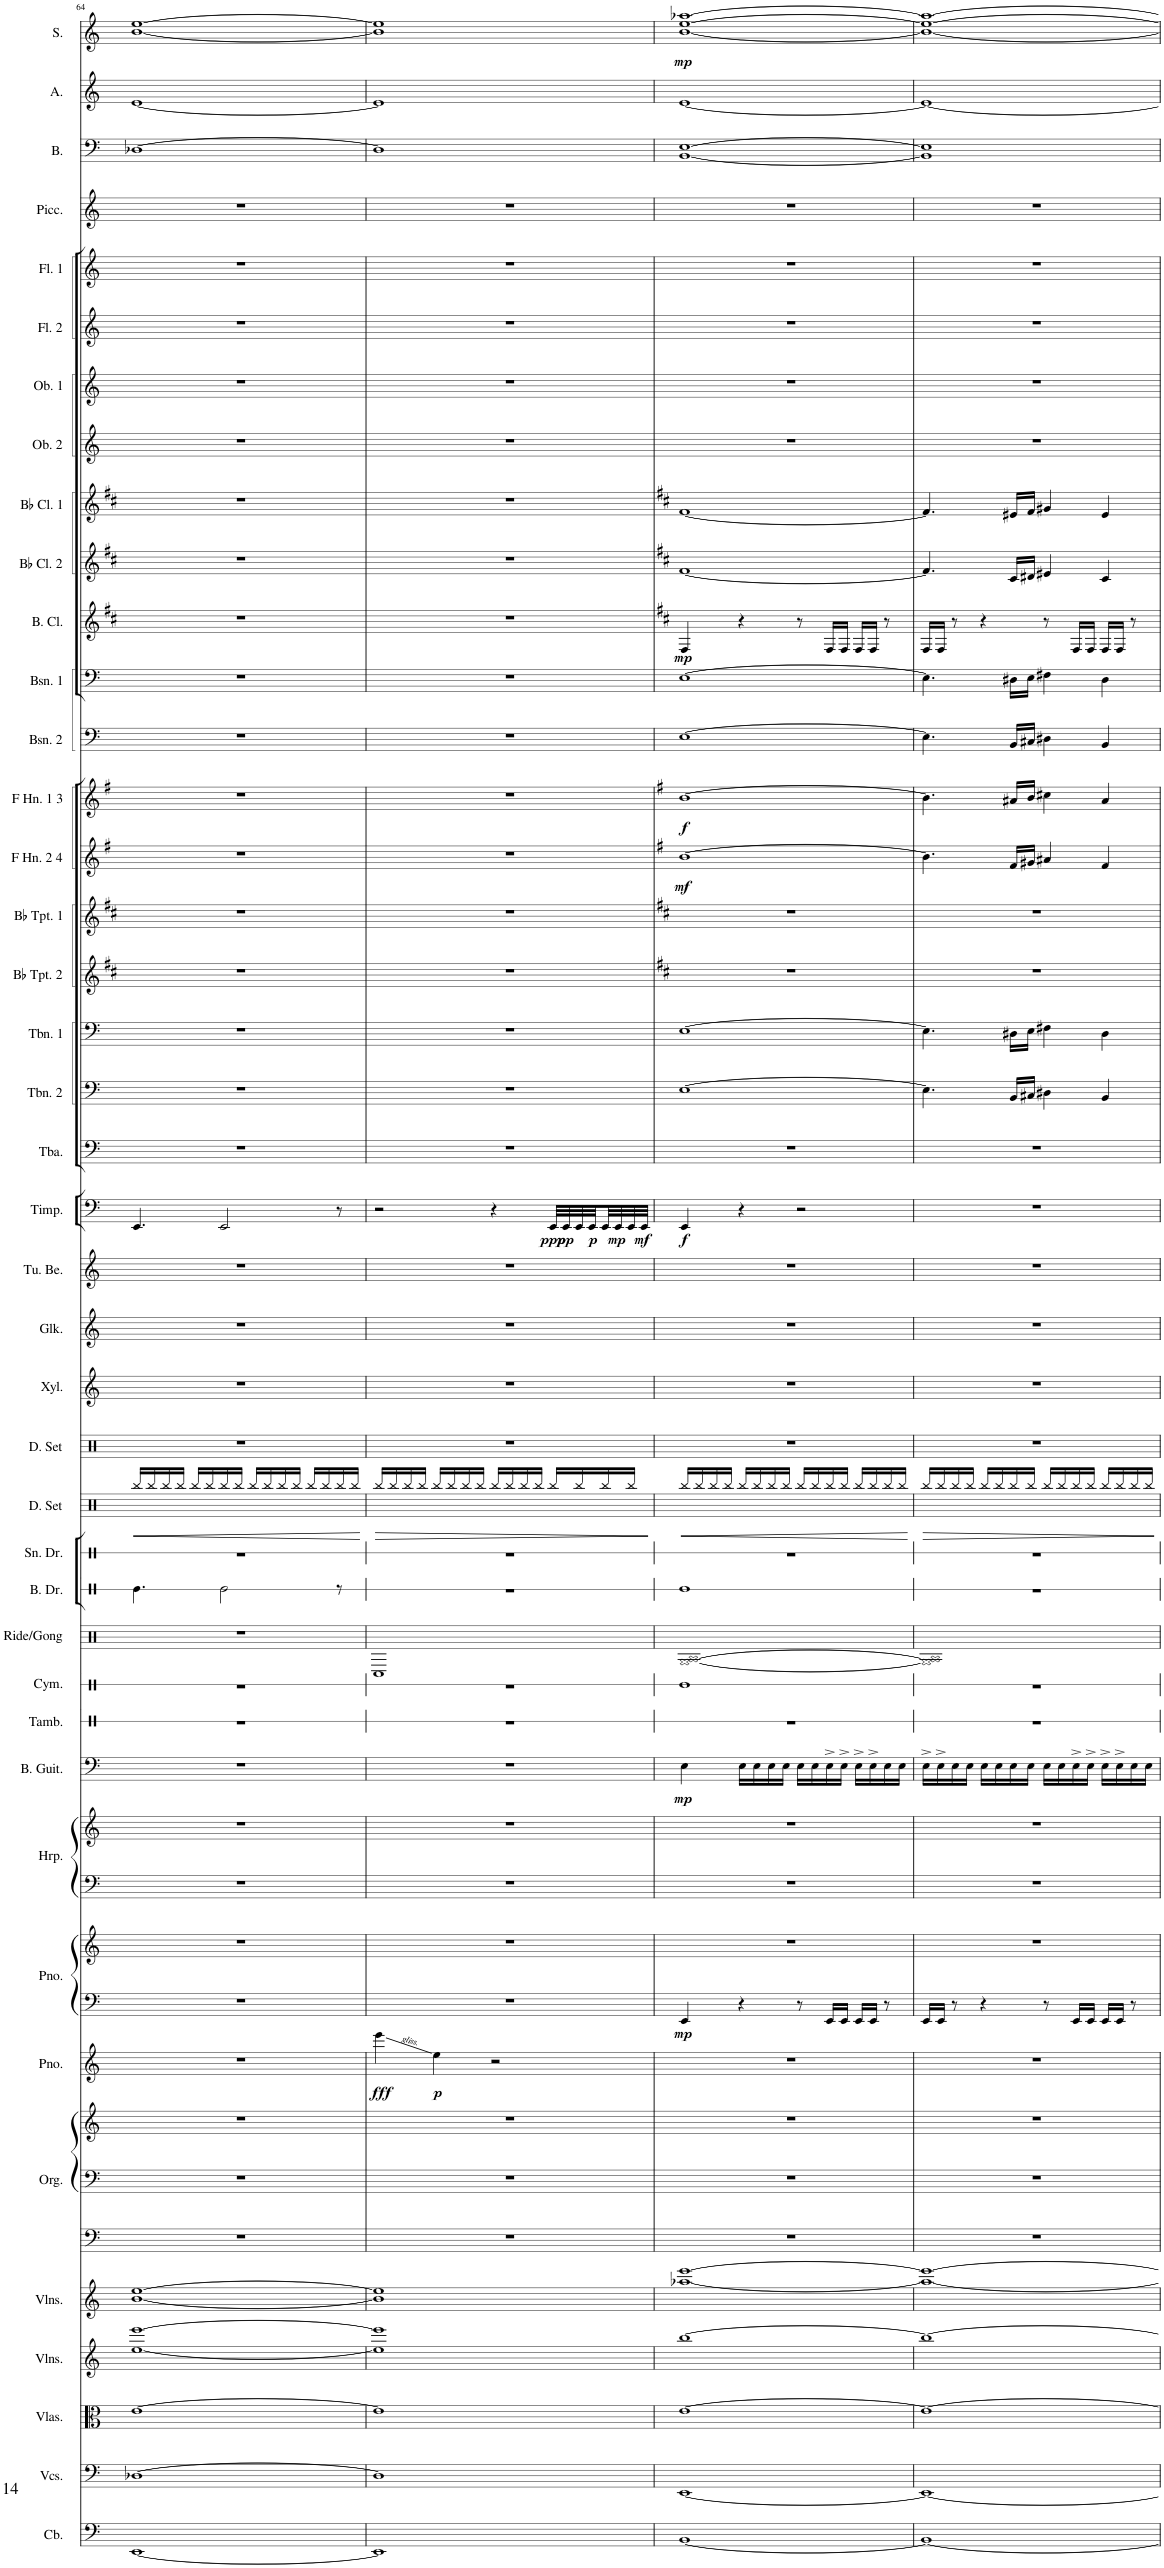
**kern	**kern	**kern	**kern	**kern	**kern	**kern	**kern	**kern	**dynam	**kern	**kern	**dynam	**kern	**kern	**kern	**dynam	**kern	**kern	**kern	**kern	**kern	**kern	**dynam	**kern	**kern	**kern	**kern	**kern	**dynam	**kern	**kern	**kern	**kern	**kern	**kern	**dynam	**kern	**dynam	**kern	**kern	**kern	**dynam	**kern	**kern	**kern	**kern	**kern	**kern	**kern	**kern	**kern	**kern	**dynam
*part41	*part40	*part39	*part38	*part37	*part36	*part36	*part36	*part35	*part35	*part34	*part34	*part34	*part33	*part33	*part32	*part32	*part31	*part30	*part29	*part28	*part27	*part26	*part26	*part25	*part24	*part23	*part22	*part21	*part21	*part20	*part19	*part18	*part17	*part16	*part15	*part15	*part14	*part14	*part13	*part12	*part11	*part11	*part10	*part9	*part8	*part7	*part6	*part5	*part4	*part3	*part2	*part1	*part1
*staff45	*staff44	*staff43	*staff42	*staff41	*staff40	*staff39	*staff38	*staff37	*staff37	*staff36	*staff35	*staff35/36	*staff34	*staff33	*staff32	*staff32	*staff31	*staff30	*staff29	*staff28	*staff27	*staff26	*staff26	*staff25	*staff24	*staff23	*staff22	*staff21	*staff21	*staff20	*staff19	*staff18	*staff17	*staff16	*staff15	*staff15	*staff14	*staff14	*staff13	*staff12	*staff11	*staff11	*staff10	*staff9	*staff8	*staff7	*staff6	*staff5	*staff4	*staff3	*staff2	*staff1	*staff1
*I"Contrabass	*I"Violoncellos	*I"Violas	*I"Violins	*I"Violins	*I"Organ	*	*	*I"Piano	*	*I"Piano	*	*	*I"Harp	*	*I"Bass Guitar	*	*I"Tambourine	*I"Cymbal	*I"Ride Cymbal/Gong	*I"Bass Drum	*I"Snare Drum	*I"Drumset	*	*I"Drumset	*I"Xylophone	*I"Glockenspiel	*I"Tubular Bells	*I"Timpani	*	*I"Tuba	*I"Trombone 2	*I"Trombone 1	*I"Bb Trumpet 2	*I"Bb Trumpet 1	*I"F Horn 2 &amp; 4	*	*I"F Horn 1 &amp; 3	*	*I"Bassoon 2	*I"Bassoon 1	*I"Bass Clarinet	*	*I"Bb Clarinet 2	*I"Bb Clarinet 1	*I"Oboe 2	*I"Oboe 1	*I"Flute 2	*I"Flute 1	*I"Piccolo	*I"Bass	*I"Alto	*I"Soprano	*
*I'Cb.	*I'Vcs.	*I'Vlas.	*I'Vlns.	*I'Vlns.	*I'Org.	*	*	*I'Pno.	*	*I'Pno.	*	*	*I'Hrp.	*	*I'B. Guit.	*	*I'Tamb.	*I'Cym.	*I'Ride/Gong	*I'B. Dr.	*I'Sn. Dr.	*I'D. Set	*	*I'D. Set	*I'Xyl.	*I'Glk.	*I'Tu. Be.	*I'Timp.	*	*I'Tba.	*I'Tbn. 2	*I'Tbn. 1	*I'Bb Tpt. 2	*I'Bb Tpt. 1	*I'F Hn. 2 4	*	*I'F Hn. 1 3	*	*I'Bsn. 2	*I'Bsn. 1	*I'B. Cl.	*	*I'Bb Cl. 2	*I'Bb Cl. 1	*I'Ob. 2	*I'Ob. 1	*I'Fl. 2	*I'Fl. 1	*I'Picc.	*I'B.	*I'A.	*I'S.	*
!!LO:PB:g=z
*clefF4	*clefF4	*clefC3	*clefG2	*clefG2	*clefF4	*clefF4	*clefG2	*clefG2	*	*clefF4	*clefG2	*	*clefF4	*clefG2	*clefF4	*	*clefX	*clefX	*clefX	*clefX	*clefX	*clefX	*	*clefX	*clefG2	*clefG2	*clefG2	*clefF4	*	*clefF4	*clefF4	*clefF4	*clefG2	*clefG2	*clefG2	*	*clefG2	*	*clefF4	*clefF4	*clefG2	*	*clefG2	*clefG2	*clefG2	*clefG2	*clefG2	*clefG2	*clefG2	*clefF4	*clefG2	*clefG2	*
*Trd7c12	*	*	*	*	*	*	*	*	*	*	*	*	*	*	*Trd7c12	*	*	*	*	*	*	*	*	*	*Trd-7c-12	*Trd-14c-24	*	*	*	*	*	*	*Trd1c2	*Trd1c2	*Trd4c7	*	*Trd4c7	*	*	*	*Trd8c14	*	*Trd1c2	*Trd1c2	*	*	*	*	*Trd-7c-12	*	*	*	*
*k[]	*k[]	*k[]	*k[]	*k[]	*k[]	*k[]	*k[]	*k[]	*	*k[]	*k[]	*	*k[]	*k[]	*k[]	*	*k[]	*k[]	*k[]	*k[]	*k[]	*k[]	*	*k[]	*k[]	*k[]	*k[]	*k[]	*	*k[]	*k[]	*k[]	*k[f#c#]	*k[f#c#]	*k[f#]	*	*k[f#]	*	*k[]	*k[]	*k[f#c#]	*	*k[f#c#]	*k[f#c#]	*k[]	*k[]	*k[]	*k[]	*k[]	*k[]	*k[]	*k[]	*
*M4/4	*M4/4	*M4/4	*M4/4	*M4/4	*M4/4	*M4/4	*M4/4	*M4/4	*	*M4/4	*M4/4	*	*M4/4	*M4/4	*M4/4	*	*M4/4	*M4/4	*M4/4	*M4/4	*M4/4	*M4/4	*	*M4/4	*M4/4	*M4/4	*M4/4	*M4/4	*	*M4/4	*M4/4	*M4/4	*M4/4	*M4/4	*M4/4	*	*M4/4	*	*M4/4	*M4/4	*M4/4	*	*M4/4	*M4/4	*M4/4	*M4/4	*M4/4	*M4/4	*M4/4	*M4/4	*M4/4	*M4/4	*
=64	=64	=64	=64	=64	=64	=64	=64	=64	=64	=64	=64	=64	=64	=64	=64	=64	=64	=64	=64	=64	=64	=64	=64	=64	=64	=64	=64	=64	=64	=64	=64	=64	=64	=64	=64	=64	=64	=64	=64	=64	=64	=64	=64	=64	=64	=64	=64	=64	=64	=64	=64	=64	=64
!	!	!	!	!	!	!	!	!	!	!	!	!	!	!	!	!	!	!	!	!	!	!	!LO:HP:b	!	!	!	!	!	!	!	!	!	!	!	!	!	!	!	!	!	!	!	!	!	!	!	!	!	!	!	!	!	!
[1EE	[1D-X	[1e	[1ee [1eee	[1b [1ee	1r	1r	1r	1r	.	1r	1r	.	1r	1r	1r	.	1r	1r	1r	4.Re\	1r	16Rbb/LL	<	1r	1r	1r	1r	4.EE/	.	1r	1r	1r	1r	1r	1r	.	1r	.	1r	1r	1r	.	1r	1r	1r	1r	1r	1r	1r	[1D-X	[1e	[1b [1ee	.
.	.	.	.	.	.	.	.	.	.	.	.	.	.	.	.	.	.	.	.	.	.	16Rbb/	.	.	.	.	.	.	.	.	.	.	.	.	.	.	.	.	.	.	.	.	.	.	.	.	.	.	.	.	.	.	.
.	.	.	.	.	.	.	.	.	.	.	.	.	.	.	.	.	.	.	.	.	.	16Rbb/	.	.	.	.	.	.	.	.	.	.	.	.	.	.	.	.	.	.	.	.	.	.	.	.	.	.	.	.	.	.	.
.	.	.	.	.	.	.	.	.	.	.	.	.	.	.	.	.	.	.	.	.	.	16Rbb/JJ	.	.	.	.	.	.	.	.	.	.	.	.	.	.	.	.	.	.	.	.	.	.	.	.	.	.	.	.	.	.	.
.	.	.	.	.	.	.	.	.	.	.	.	.	.	.	.	.	.	.	.	.	.	16Rbb/LL	.	.	.	.	.	.	.	.	.	.	.	.	.	.	.	.	.	.	.	.	.	.	.	.	.	.	.	.	.	.	.
.	.	.	.	.	.	.	.	.	.	.	.	.	.	.	.	.	.	.	.	.	.	16Rbb/	.	.	.	.	.	.	.	.	.	.	.	.	.	.	.	.	.	.	.	.	.	.	.	.	.	.	.	.	.	.	.
.	.	.	.	.	.	.	.	.	.	.	.	.	.	.	.	.	.	.	.	2Re\	.	16Rbb/	.	.	.	.	.	2EE/	.	.	.	.	.	.	.	.	.	.	.	.	.	.	.	.	.	.	.	.	.	.	.	.	.
.	.	.	.	.	.	.	.	.	.	.	.	.	.	.	.	.	.	.	.	.	.	16Rbb/JJ	.	.	.	.	.	.	.	.	.	.	.	.	.	.	.	.	.	.	.	.	.	.	.	.	.	.	.	.	.	.	.
.	.	.	.	.	.	.	.	.	.	.	.	.	.	.	.	.	.	.	.	.	.	16Rbb/LL	.	.	.	.	.	.	.	.	.	.	.	.	.	.	.	.	.	.	.	.	.	.	.	.	.	.	.	.	.	.	.
.	.	.	.	.	.	.	.	.	.	.	.	.	.	.	.	.	.	.	.	.	.	16Rbb/	.	.	.	.	.	.	.	.	.	.	.	.	.	.	.	.	.	.	.	.	.	.	.	.	.	.	.	.	.	.	.
.	.	.	.	.	.	.	.	.	.	.	.	.	.	.	.	.	.	.	.	.	.	16Rbb/	.	.	.	.	.	.	.	.	.	.	.	.	.	.	.	.	.	.	.	.	.	.	.	.	.	.	.	.	.	.	.
.	.	.	.	.	.	.	.	.	.	.	.	.	.	.	.	.	.	.	.	.	.	16Rbb/JJ	.	.	.	.	.	.	.	.	.	.	.	.	.	.	.	.	.	.	.	.	.	.	.	.	.	.	.	.	.	.	.
.	.	.	.	.	.	.	.	.	.	.	.	.	.	.	.	.	.	.	.	.	.	16Rbb/LL	.	.	.	.	.	.	.	.	.	.	.	.	.	.	.	.	.	.	.	.	.	.	.	.	.	.	.	.	.	.	.
.	.	.	.	.	.	.	.	.	.	.	.	.	.	.	.	.	.	.	.	.	.	16Rbb/	.	.	.	.	.	.	.	.	.	.	.	.	.	.	.	.	.	.	.	.	.	.	.	.	.	.	.	.	.	.	.
.	.	.	.	.	.	.	.	.	.	.	.	.	.	.	.	.	.	.	.	8r	.	16Rbb/	.	.	.	.	.	8r	.	.	.	.	.	.	.	.	.	.	.	.	.	.	.	.	.	.	.	.	.	.	.	.	.
.	.	.	.	.	.	.	.	.	.	.	.	.	.	.	.	.	.	.	.	.	.	16Rbb/JJ	.	.	.	.	.	.	.	.	.	.	.	.	.	.	.	.	.	.	.	.	.	.	.	.	.	.	.	.	.	.	.
.	.	.	.	.	.	.	.	.	.	.	.	.	.	.	.	.	.	.	.	.	.	.	[	.	.	.	.	.	.	.	.	.	.	.	.	.	.	.	.	.	.	.	.	.	.	.	.	.	.	.	.	.	.
=65	=65	=65	=65	=65	=65	=65	=65	=65	=65	=65	=65	=65	=65	=65	=65	=65	=65	=65	=65	=65	=65	=65	=65	=65	=65	=65	=65	=65	=65	=65	=65	=65	=65	=65	=65	=65	=65	=65	=65	=65	=65	=65	=65	=65	=65	=65	=65	=65	=65	=65	=65	=65	=65
!	!	!	!	!	!	!	!	!	!LO:DY:b	!	!	!	!	!	!	!	!	!	!	!	!	!	!LO:HP:b	!	!	!	!	!	!	!	!	!	!	!	!	!	!	!	!	!	!	!	!	!	!	!	!	!	!	!	!	!	!
1EE]	1D-]	1e]	1ee] 1eee]	1b] 1ee]	1r	1r	1r	4eee\	fff	1r	1r	.	1r	1r	1r	.	1r	1r	1C	1r	1r	16Rbb/LL	>	1r	1r	1r	1r	2r	.	1r	1r	1r	1r	1r	1r	.	1r	.	1r	1r	1r	.	1r	1r	1r	1r	1r	1r	1r	1D-]	1e]	1b] 1ee]	.
.	.	.	.	.	.	.	.	.	.	.	.	.	.	.	.	.	.	.	.	.	.	16Rbb/	.	.	.	.	.	.	.	.	.	.	.	.	.	.	.	.	.	.	.	.	.	.	.	.	.	.	.	.	.	.	.
.	.	.	.	.	.	.	.	.	.	.	.	.	.	.	.	.	.	.	.	.	.	16Rbb/	.	.	.	.	.	.	.	.	.	.	.	.	.	.	.	.	.	.	.	.	.	.	.	.	.	.	.	.	.	.	.
.	.	.	.	.	.	.	.	.	.	.	.	.	.	.	.	.	.	.	.	.	.	16Rbb/JJ	.	.	.	.	.	.	.	.	.	.	.	.	.	.	.	.	.	.	.	.	.	.	.	.	.	.	.	.	.	.	.
!	!	!	!	!	!	!	!	!	!LO:DY:b	!	!	!	!	!	!	!	!	!	!	!	!	!	!	!	!	!	!	!	!	!	!	!	!	!	!	!	!	!	!	!	!	!	!	!	!	!	!	!	!	!	!	!	!
.	.	.	.	.	.	.	.	4ee\	p	.	.	.	.	.	.	.	.	.	.	.	.	16Rbb/LL	.	.	.	.	.	.	.	.	.	.	.	.	.	.	.	.	.	.	.	.	.	.	.	.	.	.	.	.	.	.	.
.	.	.	.	.	.	.	.	.	.	.	.	.	.	.	.	.	.	.	.	.	.	16Rbb/	.	.	.	.	.	.	.	.	.	.	.	.	.	.	.	.	.	.	.	.	.	.	.	.	.	.	.	.	.	.	.
.	.	.	.	.	.	.	.	.	.	.	.	.	.	.	.	.	.	.	.	.	.	16Rbb/	.	.	.	.	.	.	.	.	.	.	.	.	.	.	.	.	.	.	.	.	.	.	.	.	.	.	.	.	.	.	.
.	.	.	.	.	.	.	.	.	.	.	.	.	.	.	.	.	.	.	.	.	.	16Rbb/JJ	.	.	.	.	.	.	.	.	.	.	.	.	.	.	.	.	.	.	.	.	.	.	.	.	.	.	.	.	.	.	.
.	.	.	.	.	.	.	.	2r	.	.	.	.	.	.	.	.	.	.	.	.	.	16Rbb/LL	.	.	.	.	.	4r	.	.	.	.	.	.	.	.	.	.	.	.	.	.	.	.	.	.	.	.	.	.	.	.	.
.	.	.	.	.	.	.	.	.	.	.	.	.	.	.	.	.	.	.	.	.	.	16Rbb/	.	.	.	.	.	.	.	.	.	.	.	.	.	.	.	.	.	.	.	.	.	.	.	.	.	.	.	.	.	.	.
.	.	.	.	.	.	.	.	.	.	.	.	.	.	.	.	.	.	.	.	.	.	16Rbb/	.	.	.	.	.	.	.	.	.	.	.	.	.	.	.	.	.	.	.	.	.	.	.	.	.	.	.	.	.	.	.
.	.	.	.	.	.	.	.	.	.	.	.	.	.	.	.	.	.	.	.	.	.	16Rbb/JJ	.	.	.	.	.	.	.	.	.	.	.	.	.	.	.	.	.	.	.	.	.	.	.	.	.	.	.	.	.	.	.
!	!	!	!	!	!	!	!	!	!	!	!	!	!	!	!	!	!	!	!	!	!	!	!	!	!	!	!	!	!LO:DY:b	!	!	!	!	!	!	!	!	!	!	!	!	!	!	!	!	!	!	!	!	!	!	!	!
.	.	.	.	.	.	.	.	.	.	.	.	.	.	.	.	.	.	.	.	.	.	16Rbb/LL	.	.	.	.	.	32EE/LLL	ppp	.	.	.	.	.	.	.	.	.	.	.	.	.	.	.	.	.	.	.	.	.	.	.	.
!	!	!	!	!	!	!	!	!	!	!	!	!	!	!	!	!	!	!	!	!	!	!	!	!	!	!	!	!	!LO:DY:b	!	!	!	!	!	!	!	!	!	!	!	!	!	!	!	!	!	!	!	!	!	!	!	!
.	.	.	.	.	.	.	.	.	.	.	.	.	.	.	.	.	.	.	.	.	.	.	.	.	.	.	.	32EE/	pp	.	.	.	.	.	.	.	.	.	.	.	.	.	.	.	.	.	.	.	.	.	.	.	.
.	.	.	.	.	.	.	.	.	.	.	.	.	.	.	.	.	.	.	.	.	.	16Rbb/	.	.	.	.	.	32EE/	.	.	.	.	.	.	.	.	.	.	.	.	.	.	.	.	.	.	.	.	.	.	.	.	.
!	!	!	!	!	!	!	!	!	!	!	!	!	!	!	!	!	!	!	!	!	!	!	!	!	!	!	!	!	!LO:DY:b	!	!	!	!	!	!	!	!	!	!	!	!	!	!	!	!	!	!	!	!	!	!	!	!
.	.	.	.	.	.	.	.	.	.	.	.	.	.	.	.	.	.	.	.	.	.	.	.	.	.	.	.	32EE/	p	.	.	.	.	.	.	.	.	.	.	.	.	.	.	.	.	.	.	.	.	.	.	.	.
.	.	.	.	.	.	.	.	.	.	.	.	.	.	.	.	.	.	.	.	.	.	16Rbb/	.	.	.	.	.	32EE/	.	.	.	.	.	.	.	.	.	.	.	.	.	.	.	.	.	.	.	.	.	.	.	.	.
!	!	!	!	!	!	!	!	!	!	!	!	!	!	!	!	!	!	!	!	!	!	!	!	!	!	!	!	!	!LO:DY:b	!	!	!	!	!	!	!	!	!	!	!	!	!	!	!	!	!	!	!	!	!	!	!	!
.	.	.	.	.	.	.	.	.	.	.	.	.	.	.	.	.	.	.	.	.	.	.	.	.	.	.	.	32EE/	mp	.	.	.	.	.	.	.	.	.	.	.	.	.	.	.	.	.	.	.	.	.	.	.	.
.	.	.	.	.	.	.	.	.	.	.	.	.	.	.	.	.	.	.	.	.	.	16Rbb/JJ	.	.	.	.	.	32EE/	.	.	.	.	.	.	.	.	.	.	.	.	.	.	.	.	.	.	.	.	.	.	.	.	.
!	!	!	!	!	!	!	!	!	!	!	!	!	!	!	!	!	!	!	!	!	!	!	!	!	!	!	!	!	!LO:DY:b	!	!	!	!	!	!	!	!	!	!	!	!	!	!	!	!	!	!	!	!	!	!	!	!
.	.	.	.	.	.	.	.	.	.	.	.	.	.	.	.	.	.	.	.	.	.	.	.	.	.	.	.	32EE/JJJ	mf	.	.	.	.	.	.	.	.	.	.	.	.	.	.	.	.	.	.	.	.	.	.	.	.
.	.	.	.	.	.	.	.	.	.	.	.	.	.	.	.	.	.	.	.	.	.	.	]	.	.	.	.	.	.	.	.	.	.	.	.	.	.	.	.	.	.	.	.	.	.	.	.	.	.	.	.	.	.
=66	=66	=66	=66	=66	=66	=66	=66	=66	=66	=66	=66	=66	=66	=66	=66	=66	=66	=66	=66	=66	=66	=66	=66	=66	=66	=66	=66	=66	=66	=66	=66	=66	=66	=66	=66	=66	=66	=66	=66	=66	=66	=66	=66	=66	=66	=66	=66	=66	=66	=66	=66	=66	=66
*k[]	*k[]	*k[]	*k[]	*k[]	*k[]	*k[]	*k[]	*k[]	*	*k[]	*k[]	*	*k[]	*k[]	*k[]	*	*	*	*	*	*	*	*	*	*k[]	*k[]	*k[]	*k[]	*	*k[]	*k[]	*k[]	*k[f#c#]	*k[f#c#]	*k[f#]	*	*k[f#]	*	*k[]	*k[]	*k[f#c#]	*	*k[f#c#]	*k[f#c#]	*k[]	*k[]	*k[]	*k[]	*k[]	*k[]	*k[]	*k[]	*
!	!	!	!	!	!	!	!	!	!	!	!	!LO:DY:b=2	!	!	!	!LO:DY:b	!	!	!	!	!	!	!LO:HP:b	!	!	!	!	!	!LO:DY:b	!	!	!	!	!	!	!LO:DY:b	!	!LO:DY:b	!	!	!	!LO:DY:b	!	!	!	!	!	!	!	!	!	!	!LO:DY:b
[1BB	[1EE	[1e	[1bb	[1aa-X [1eee	1r	1r	1r	1r	.	4EE/	1r	mp	1r	1r	4E\	mp	1r	1Re	[1G [1A	1Re	1r	16Rbb/LL	<	1r	1r	1r	1r	4EE/	f	1r	[1E	[1E	1r	1r	[1b	mf	[1b	f	[1E	[1E	4F#/	mp	[1f#	[1f#	1r	1r	1r	1r	1r	[1BB [1E	[1e	[1b [1ee [1aa-X	mp
.	.	.	.	.	.	.	.	.	.	.	.	.	.	.	.	.	.	.	.	.	.	16Rbb/	.	.	.	.	.	.	.	.	.	.	.	.	.	.	.	.	.	.	.	.	.	.	.	.	.	.	.	.	.	.	.
.	.	.	.	.	.	.	.	.	.	.	.	.	.	.	.	.	.	.	.	.	.	16Rbb/	.	.	.	.	.	.	.	.	.	.	.	.	.	.	.	.	.	.	.	.	.	.	.	.	.	.	.	.	.	.	.
.	.	.	.	.	.	.	.	.	.	.	.	.	.	.	.	.	.	.	.	.	.	16Rbb/JJ	.	.	.	.	.	.	.	.	.	.	.	.	.	.	.	.	.	.	.	.	.	.	.	.	.	.	.	.	.	.	.
.	.	.	.	.	.	.	.	.	.	4r	.	.	.	.	16E\LL	.	.	.	.	.	.	16Rbb/LL	.	.	.	.	.	4r	.	.	.	.	.	.	.	.	.	.	.	.	4r	.	.	.	.	.	.	.	.	.	.	.	.
.	.	.	.	.	.	.	.	.	.	.	.	.	.	.	16E\	.	.	.	.	.	.	16Rbb/	.	.	.	.	.	.	.	.	.	.	.	.	.	.	.	.	.	.	.	.	.	.	.	.	.	.	.	.	.	.	.
.	.	.	.	.	.	.	.	.	.	.	.	.	.	.	16E\	.	.	.	.	.	.	16Rbb/	.	.	.	.	.	.	.	.	.	.	.	.	.	.	.	.	.	.	.	.	.	.	.	.	.	.	.	.	.	.	.
.	.	.	.	.	.	.	.	.	.	.	.	.	.	.	16E\JJ	.	.	.	.	.	.	16Rbb/JJ	.	.	.	.	.	.	.	.	.	.	.	.	.	.	.	.	.	.	.	.	.	.	.	.	.	.	.	.	.	.	.
.	.	.	.	.	.	.	.	.	.	8r	.	.	.	.	16E\LL	.	.	.	.	.	.	16Rbb/LL	.	.	.	.	.	2r	.	.	.	.	.	.	.	.	.	.	.	.	8r	.	.	.	.	.	.	.	.	.	.	.	.
.	.	.	.	.	.	.	.	.	.	.	.	.	.	.	16E\	.	.	.	.	.	.	16Rbb/	.	.	.	.	.	.	.	.	.	.	.	.	.	.	.	.	.	.	.	.	.	.	.	.	.	.	.	.	.	.	.
.	.	.	.	.	.	.	.	.	.	16EE/LL	.	.	.	.	16E^\	.	.	.	.	.	.	16Rbb/	.	.	.	.	.	.	.	.	.	.	.	.	.	.	.	.	.	.	16F#/LL	.	.	.	.	.	.	.	.	.	.	.	.
.	.	.	.	.	.	.	.	.	.	16EE/JJ	.	.	.	.	16E^\JJ	.	.	.	.	.	.	16Rbb/JJ	.	.	.	.	.	.	.	.	.	.	.	.	.	.	.	.	.	.	16F#/JJ	.	.	.	.	.	.	.	.	.	.	.	.
.	.	.	.	.	.	.	.	.	.	16EE/LL	.	.	.	.	16E^\LL	.	.	.	.	.	.	16Rbb/LL	.	.	.	.	.	.	.	.	.	.	.	.	.	.	.	.	.	.	16F#/LL	.	.	.	.	.	.	.	.	.	.	.	.
.	.	.	.	.	.	.	.	.	.	16EE/JJ	.	.	.	.	16E^\	.	.	.	.	.	.	16Rbb/	.	.	.	.	.	.	.	.	.	.	.	.	.	.	.	.	.	.	16F#/JJ	.	.	.	.	.	.	.	.	.	.	.	.
.	.	.	.	.	.	.	.	.	.	8r	.	.	.	.	16E\	.	.	.	.	.	.	16Rbb/	.	.	.	.	.	.	.	.	.	.	.	.	.	.	.	.	.	.	8r	.	.	.	.	.	.	.	.	.	.	.	.
.	.	.	.	.	.	.	.	.	.	.	.	.	.	.	16E\JJ	.	.	.	.	.	.	16Rbb/JJ	.	.	.	.	.	.	.	.	.	.	.	.	.	.	.	.	.	.	.	.	.	.	.	.	.	.	.	.	.	.	.
.	.	.	.	.	.	.	.	.	.	.	.	.	.	.	.	.	.	.	.	.	.	.	[	.	.	.	.	.	.	.	.	.	.	.	.	.	.	.	.	.	.	.	.	.	.	.	.	.	.	.	.	.	.
=67	=67	=67	=67	=67	=67	=67	=67	=67	=67	=67	=67	=67	=67	=67	=67	=67	=67	=67	=67	=67	=67	=67	=67	=67	=67	=67	=67	=67	=67	=67	=67	=67	=67	=67	=67	=67	=67	=67	=67	=67	=67	=67	=67	=67	=67	=67	=67	=67	=67	=67	=67	=67	=67
!	!	!	!	!	!	!	!	!	!	!	!	!	!	!	!	!	!	!	!	!	!	!	!LO:HP:b	!	!	!	!	!	!	!	!	!	!	!	!	!	!	!	!	!	!	!	!	!	!	!	!	!	!	!	!	!	!
1BB_	1EE_	1e_	1bb_	1aa-_ 1eee_	1r	1r	1r	1r	.	16EE/LL	1r	.	1r	1r	16E^\LL	.	1r	1r	1G] 1A]	1r	1r	16Rbb/LL	>	1r	1r	1r	1r	1r	.	1r	4.E\]	4.E\]	1r	1r	4.b\]	.	4.b\]	.	4.E\]	4.E\]	16F#/LL	.	4.f#/]	4.f#/]	1r	1r	1r	1r	1r	1BB] 1E]	1e_	1b_ 1ee_ 1aa-_	.
.	.	.	.	.	.	.	.	.	.	16EE/JJ	.	.	.	.	16E^\	.	.	.	.	.	.	16Rbb/	.	.	.	.	.	.	.	.	.	.	.	.	.	.	.	.	.	.	16F#/JJ	.	.	.	.	.	.	.	.	.	.	.	.
.	.	.	.	.	.	.	.	.	.	8r	.	.	.	.	16E\	.	.	.	.	.	.	16Rbb/	.	.	.	.	.	.	.	.	.	.	.	.	.	.	.	.	.	.	8r	.	.	.	.	.	.	.	.	.	.	.	.
.	.	.	.	.	.	.	.	.	.	.	.	.	.	.	16E\JJ	.	.	.	.	.	.	16Rbb/JJ	.	.	.	.	.	.	.	.	.	.	.	.	.	.	.	.	.	.	.	.	.	.	.	.	.	.	.	.	.	.	.
.	.	.	.	.	.	.	.	.	.	4r	.	.	.	.	16E\LL	.	.	.	.	.	.	16Rbb/LL	.	.	.	.	.	.	.	.	.	.	.	.	.	.	.	.	.	.	4r	.	.	.	.	.	.	.	.	.	.	.	.
.	.	.	.	.	.	.	.	.	.	.	.	.	.	.	16E\	.	.	.	.	.	.	16Rbb/	.	.	.	.	.	.	.	.	.	.	.	.	.	.	.	.	.	.	.	.	.	.	.	.	.	.	.	.	.	.	.
.	.	.	.	.	.	.	.	.	.	.	.	.	.	.	16E\	.	.	.	.	.	.	16Rbb/	.	.	.	.	.	.	.	.	16BB/LL	16D#X\LL	.	.	16f#/LL	.	16a#X/LL	.	16BB/LL	16D#X\LL	.	.	16c#/LL	16e#X/LL	.	.	.	.	.	.	.	.	.
.	.	.	.	.	.	.	.	.	.	.	.	.	.	.	16E\JJ	.	.	.	.	.	.	16Rbb/JJ	.	.	.	.	.	.	.	.	16C#X/JJ	16E\JJ	.	.	16g#X/JJ	.	16b/JJ	.	16C#X/JJ	16E\JJ	.	.	16d#X/JJ	16f#/JJ	.	.	.	.	.	.	.	.	.
.	.	.	.	.	.	.	.	.	.	8r	.	.	.	.	16E\LL	.	.	.	.	.	.	16Rbb/LL	.	.	.	.	.	.	.	.	4D#X\	4F#X\	.	.	4a#X/	.	4cc#X\	.	4D#X\	4F#X\	8r	.	4e#X/	4g#X/	.	.	.	.	.	.	.	.	.
.	.	.	.	.	.	.	.	.	.	.	.	.	.	.	16E\	.	.	.	.	.	.	16Rbb/	.	.	.	.	.	.	.	.	.	.	.	.	.	.	.	.	.	.	.	.	.	.	.	.	.	.	.	.	.	.	.
.	.	.	.	.	.	.	.	.	.	16EE/LL	.	.	.	.	16E^\	.	.	.	.	.	.	16Rbb/	.	.	.	.	.	.	.	.	.	.	.	.	.	.	.	.	.	.	16F#/LL	.	.	.	.	.	.	.	.	.	.	.	.
.	.	.	.	.	.	.	.	.	.	16EE/JJ	.	.	.	.	16E^\JJ	.	.	.	.	.	.	16Rbb/JJ	.	.	.	.	.	.	.	.	.	.	.	.	.	.	.	.	.	.	16F#/JJ	.	.	.	.	.	.	.	.	.	.	.	.
.	.	.	.	.	.	.	.	.	.	16EE/LL	.	.	.	.	16E^\LL	.	.	.	.	.	.	16Rbb/LL	.	.	.	.	.	.	.	.	4BB/	4D#\	.	.	4f#/	.	4a#/	.	4BB/	4D#\	16F#/LL	.	4c#/	4e#/	.	.	.	.	.	.	.	.	.
.	.	.	.	.	.	.	.	.	.	16EE/JJ	.	.	.	.	16E^\	.	.	.	.	.	.	16Rbb/	.	.	.	.	.	.	.	.	.	.	.	.	.	.	.	.	.	.	16F#/JJ	.	.	.	.	.	.	.	.	.	.	.	.
.	.	.	.	.	.	.	.	.	.	8r	.	.	.	.	16E\	.	.	.	.	.	.	16Rbb/	.	.	.	.	.	.	.	.	.	.	.	.	.	.	.	.	.	.	8r	.	.	.	.	.	.	.	.	.	.	.	.
.	.	.	.	.	.	.	.	.	.	.	.	.	.	.	16E\JJ	.	.	.	.	.	.	16Rbb/JJ	.	.	.	.	.	.	.	.	.	.	.	.	.	.	.	.	.	.	.	.	.	.	.	.	.	.	.	.	.	.	.
.	.	.	.	.	.	.	.	.	.	.	.	.	.	.	.	.	.	.	.	.	.	.	]	.	.	.	.	.	.	.	.	.	.	.	.	.	.	.	.	.	.	.	.	.	.	.	.	.	.	.	.	.	.
=	=	=	=	=	=	=	=	=	=	=	=	=	=	=	=	=	=	=	=	=	=	=	=	=	=	=	=	=	=	=	=	=	=	=	=	=	=	=	=	=	=	=	=	=	=	=	=	=	=	=	=	=	=
*-	*-	*-	*-	*-	*-	*-	*-	*-	*-	*-	*-	*-	*-	*-	*-	*-	*-	*-	*-	*-	*-	*-	*-	*-	*-	*-	*-	*-	*-	*-	*-	*-	*-	*-	*-	*-	*-	*-	*-	*-	*-	*-	*-	*-	*-	*-	*-	*-	*-	*-	*-	*-	*-
